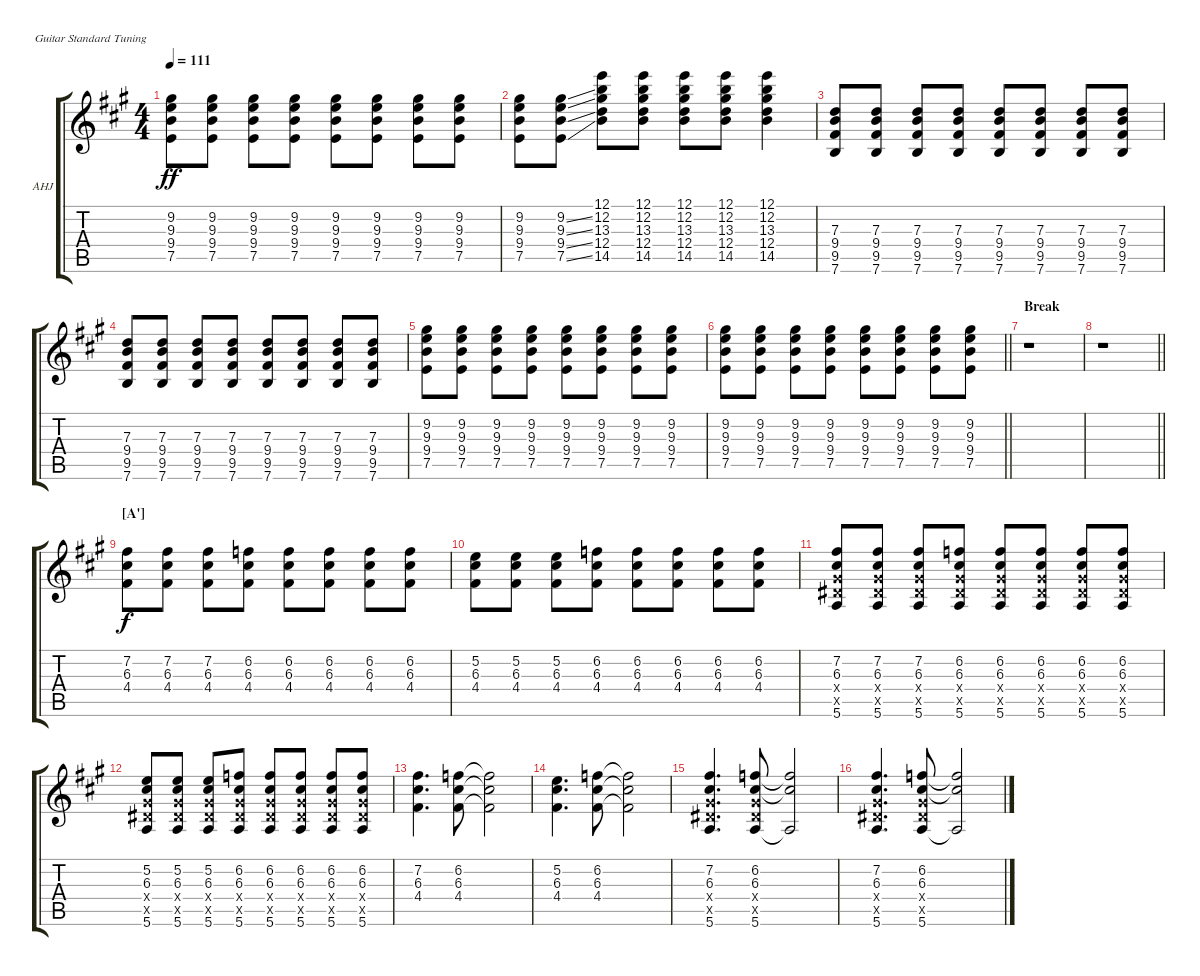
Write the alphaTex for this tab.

\defaultSystemsLayout 4
\bracketExtendMode groupsimilarinstruments
\firstSystemTrackNameOrientation horizontal
\otherSystemsTrackNameOrientation horizontal
\track ("Albert Hammond Jr." "AHJ") {instrument overdrivenguitar}
\staff {score tabs}
\tuning (E4 B3 G3 D3 A2 E2)
\ts (4 4)
\tempo 111
\clef g2
\ks a
(7.5 9.4 9.3 9.2).8{dy ff} (7.5 9.4 9.3 9.2).8 (7.5 9.4 9.3 9.2).8 (7.5 9.4 9.3 9.2).8 (7.5 9.4 9.3 9.2).8 (7.5 9.4 9.3 9.2).8 (7.5 9.4 9.3 9.2).8 (7.5 9.4 9.3 9.2).8 |
(7.5 9.4 9.3 9.2).8 (7.5{ss} 9.4{ss} 9.3{ss} 9.2{ss}).8 (14.5 12.4 13.3 12.2 12.1).8 (14.5 12.4 13.3 12.2 12.1).8 (14.5 12.4 13.3 12.2 12.1).8 (14.5 12.4 13.3 12.2 12.1).8 (14.5 12.4 13.3 12.2 12.1).4 |
(7.6 9.5 9.4 7.3).8 (7.6 9.5 9.4 7.3).8 (7.6 9.5 9.4 7.3).8 (7.6 9.5 9.4 7.3).8 (7.6 9.5 9.4 7.3).8 (7.6 9.5 9.4 7.3).8 (7.6 9.5 9.4 7.3).8 (7.6 9.5 9.4 7.3).8 |
(7.6 9.5 9.4 7.3).8 (7.6 9.5 9.4 7.3).8 (7.6 9.5 9.4 7.3).8 (7.6 9.5 9.4 7.3).8 (7.6 9.5 9.4 7.3).8 (7.6 9.5 9.4 7.3).8 (7.6 9.5 9.4 7.3).8 (7.6 9.5 9.4 7.3).8 |
(7.5 9.4 9.3 9.2).8 (7.5 9.4 9.3 9.2).8 (7.5 9.4 9.3 9.2).8 (7.5 9.4 9.3 9.2).8 (7.5 9.4 9.3 9.2).8 (7.5 9.4 9.3 9.2).8 (7.5 9.4 9.3 9.2).8 (7.5 9.4 9.3 9.2).8 |
\barLineRight lightlight
(7.5 9.4 9.3 9.2).8 (7.5 9.4 9.3 9.2).8 (7.5 9.4 9.3 9.2).8 (7.5 9.4 9.3 9.2).8 (7.5 9.4 9.3 9.2).8 (7.5 9.4 9.3 9.2).8 (7.5 9.4 9.3 9.2).8 (7.5 9.4 9.3 9.2).8 |
\section ("" "Break")
r.1 |
\barLineRight lightlight
r.1 |
\section ("A'" "")
(7.2 6.3 4.4).8{dy f} (7.2 6.3 4.4).8 (7.2 6.3 4.4).8 (6.2 6.3 4.4).8 (6.2 6.3 4.4).8 (6.2 6.3 4.4).8 (6.2 6.3 4.4).8 (6.2 6.3 4.4).8 |
(5.2 6.3 4.4).8 (5.2 6.3 4.4).8 (5.2 6.3 4.4).8 (6.2 6.3 4.4).8 (6.2 6.3 4.4).8 (6.2 6.3 4.4).8 (6.2 6.3 4.4).8 (6.2 6.3 4.4).8 |
(7.2 6.3 6.4{x} 6.5{x} 5.6).8 (7.2 6.3 6.4{x} 6.5{x} 5.6).8 (7.2 6.3 6.4{x} 6.5{x} 5.6).8 (6.2 6.3 6.4{x} 6.5{x} 5.6).8 (6.2 6.3 6.4{x} 6.5{x} 5.6).8 (6.2 6.3 6.4{x} 6.5{x} 5.6).8 (6.2 6.3 6.4{x} 6.5{x} 5.6).8 (6.2 6.3 6.4{x} 6.5{x} 5.6).8 |
(5.2 6.3 6.4{x} 6.5{x} 5.6).8 (5.2 6.3 6.4{x} 6.5{x} 5.6).8 (5.2 6.3 6.4{x} 6.5{x} 5.6).8 (6.2 6.3 6.4{x} 6.5{x} 5.6).8 (6.2 6.3 6.4{x} 6.5{x} 5.6).8 (6.2 6.3 6.4{x} 6.5{x} 5.6).8 (6.2 6.3 6.4{x} 6.5{x} 5.6).8 (6.2 6.3 6.4{x} 6.5{x} 5.6).8 |
(6.3 4.4 7.2).4{d} (6.3 4.4 6.2).8 (6.3{t} 4.4{t} 6.2{t}).2 |
(6.3 4.4 5.2).4{d} (6.3 4.4 6.2).8 (6.3{t} 4.4{t} 6.2{t}).2 |
(5.6 6.3 7.2 6.5{x} 6.4{x}).4{d} (5.6 6.3 6.2 6.5{x} 6.4{x}).8 (5.6{t} 6.3{t} 6.2{t}).2 |
(5.6 6.3 7.2 6.5{x} 6.4{x}).4{d} (5.6 6.3 6.2 6.5{x} 6.4{x}).8 (5.6{t} 6.3{t} 6.2{t}).2
